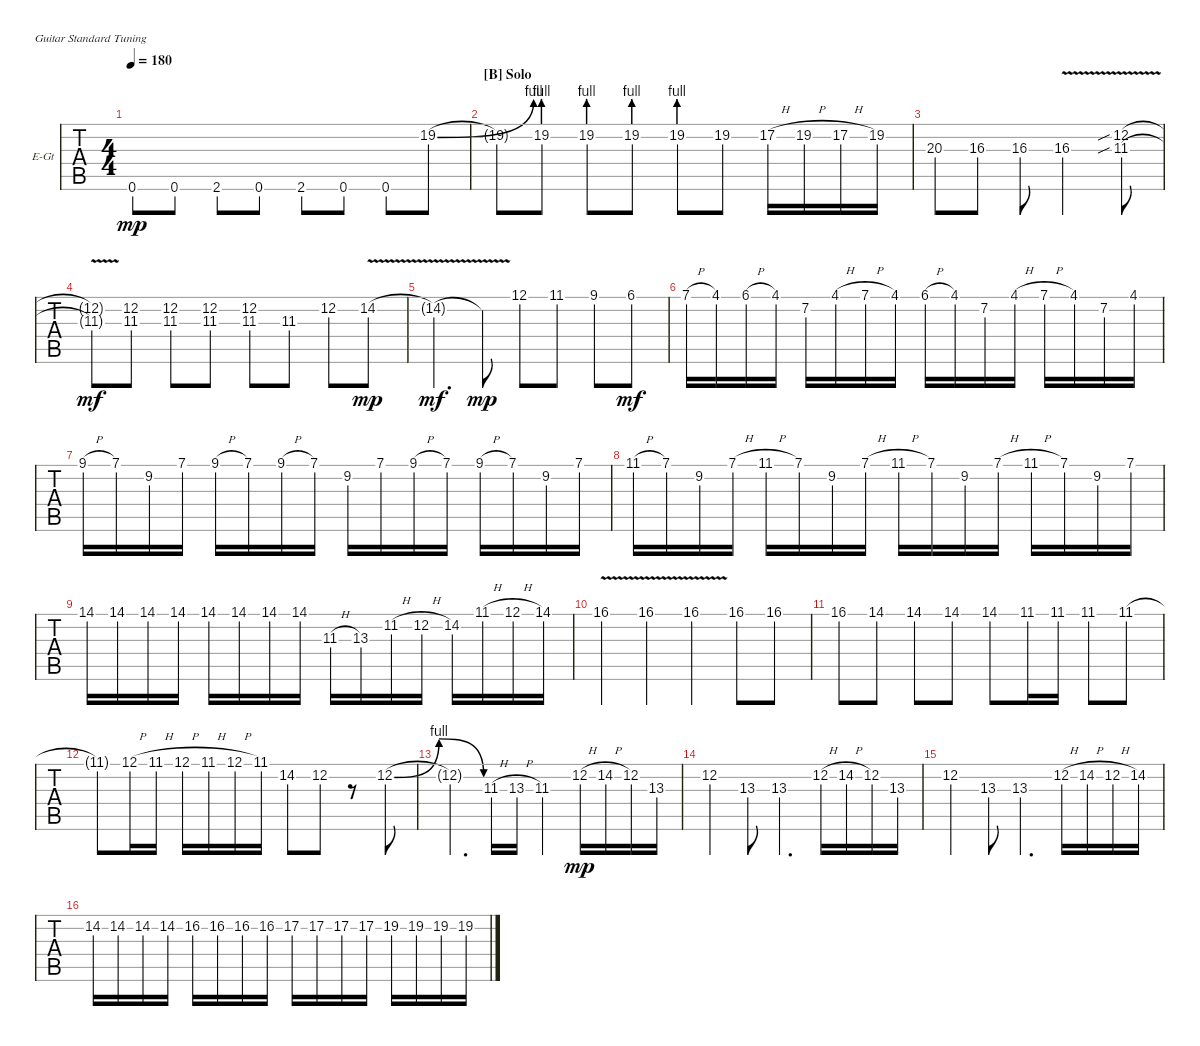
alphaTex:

\defaultSystemsLayout 4
\bracketExtendMode groupsimilarinstruments
\firstSystemTrackNameOrientation horizontal
\otherSystemsTrackNameOrientation horizontal
\track ("Matthew" "E-Gt") {instrument distortionguitar}
\staff {tabs}
\tuning (E4 B3 G3 D3 A2 E2)
\ts (4 4)
\tempo 180
\clef g2
\ks c
0.6{t}.8{dy mp} 0.6.8 2.6.8 0.6.8 2.6.8 0.6.8 0.6.8 19.2{be (bend 0 0 15 4)}.8 |
\section ("B" "Solo")
19.2{t}.8 19.2{be (prebend 0 4 60 4)}.8 19.2{be (prebend 0 4 60 4)}.8 19.2{be (prebend 0 4 60 4)}.8 19.2{be (prebend 0 4 60 4)}.8 19.2.8 17.2{h}.16 19.2{h}.16 17.2{h}.16 19.2.16 |
20.3.8 16.3.8 16.3.8 16.3{v}.2 (11.3{v sib} 12.2{v sib}).8 |
(11.3{v t} 12.2{v t}).8{dy mf} (11.3 12.2).8 (11.3 12.2).8 (11.3 12.2).8 (11.3 12.2).8 11.3.8 12.2.8 14.2{v}.8{dy mp} |
14.2{v t}.4{d dy mf} 14.2{t}.8{dy mp} 12.1.8 11.1.8 9.1.8 6.1.8{dy mf} |
7.1{h}.16 4.1.16 6.1{h}.16 4.1.16 7.2.16 4.1{h}.16 7.1{h}.16 4.1.16 6.1{h}.16 4.1.16 7.2.16 4.1{h}.16 7.1{h}.16 4.1.16 7.2.16 4.1.16 |
9.1{h}.16 7.1.16 9.2.16 7.1.16 9.1{h}.16 7.1.16 9.1{h}.16 7.1.16 9.2.16 7.1.16 9.1{h}.16 7.1.16 9.1{h}.16 7.1.16 9.2.16 7.1.16 |
11.1{h}.16 7.1.16 9.2.16 7.1{h}.16 11.1{h}.16 7.1.16 9.2.16 7.1{h}.16 11.1{h}.16 7.1.16 9.2.16 7.1{h}.16 11.1{h}.16 7.1.16 9.2.16 7.1.16 |
14.1.16 14.1.16 14.1.16 14.1.16 14.1.16 14.1.16 14.1.16 14.1.16 11.3{h}.16 13.3.16 11.2{h}.16 12.2{h}.16 14.2.16 11.1{h}.16 12.1{h}.16 14.1.16 |
16.1{v}.4 16.1{v}.4 16.1{v}.4 16.1.8 16.1.8 |
16.1.8 14.1.8 14.1.8 14.1.8 14.1.8 11.1.16 11.1.16 11.1.8 11.1.8 |
11.1{t}.8 12.1{h}.16 11.1{h}.16 12.1{h}.16 11.1{h}.16 12.1{h}.16 11.1.16 14.2.8 12.2.8 r.8 12.2{be (bendrelease 0 0 10.2 4 20.4 4 30 0)}.8 |
12.2{t}.4{d} 11.3{h}.16 13.3{h}.16 11.3.4 12.2{h}.16{dy mp} 14.2{h}.16 12.2.16 13.3.16 |
12.2.4 13.3.8 13.3.4{d} 12.2{h}.16 14.2{h}.16 12.2.16 13.3.16 |
12.2.4 13.3.8 13.3.4{d} 12.2{h}.16 14.2{h}.16 12.2{h}.16 14.2.16 |
14.2.16 14.2.16 14.2.16 14.2.16 16.2.16 16.2.16 16.2.16 16.2.16 17.2.16 17.2.16 17.2.16 17.2.16 19.2.16 19.2.16 19.2.16 19.2.16
